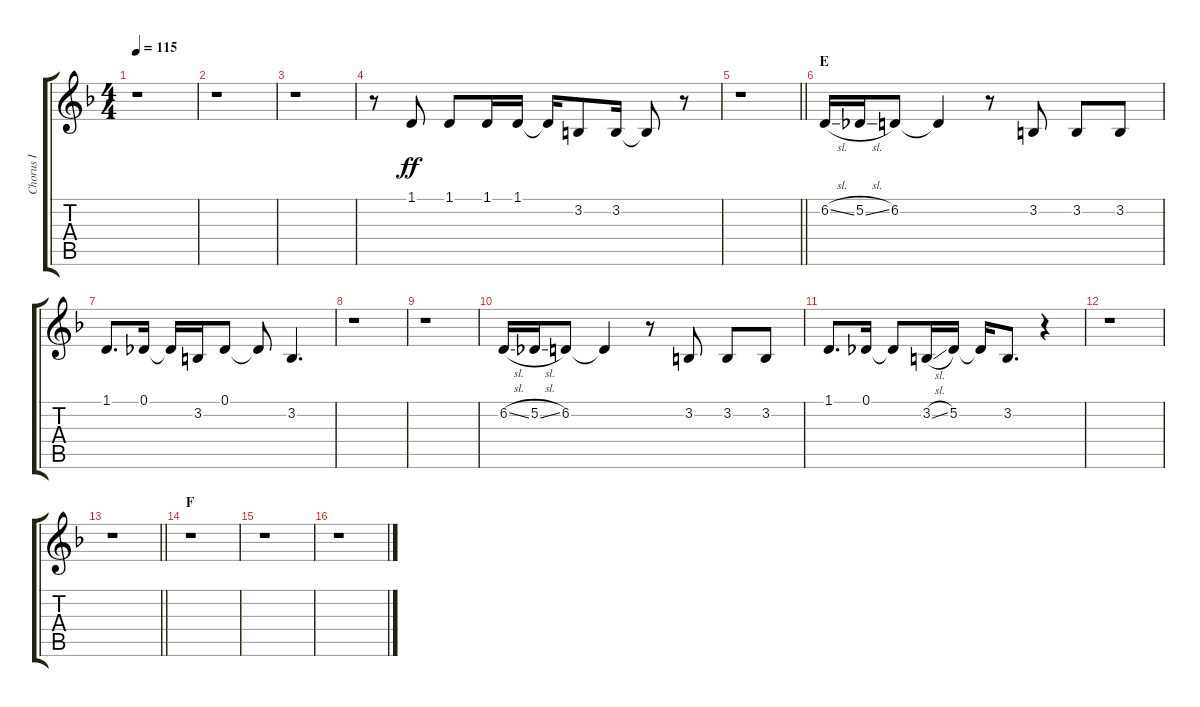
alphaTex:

\track ("Chorus I" "Chorus I") {instrument voiceoohs}
\staff {score tabs}
\tuning (Db4 Ab3 E3 B2 Gb2 B1) {hide}
\ts (4 4)
\tempo 115
\clef g2
\ks f
r.1{dy ff} |
r.1 |
r.1 |
r.8 1.1.8 1.1.8 1.1.16 1.1.16 1.1{t}.16 3.2.8 3.2.16 3.2{t}.8 r.8 |
\barLineRight lightlight
r.1 |
\section ("" "E")
6.2{sl}.16 5.2{sl}.16 6.2.8 6.2{t}.4 r.8 3.2.8 3.2.8 3.2.8 |
1.1.8{d} 0.1.16 0.1{t}.16 3.2.16 0.1.8 0.1{t}.8 3.2.4{d} |
r.1 |
r.1 |
6.2{sl}.16 5.2{sl}.16 6.2.8 6.2{t}.4 r.8 3.2.8 3.2.8 3.2.8 |
1.1.8{d} 0.1.16 0.1{t}.8 3.2{sl}.16 5.2.16 5.2{t}.16 3.2.8{d} r.4 |
r.1 |
\barLineRight lightlight
r.1 |
\section ("" "F")
r.1 |
r.1 |
r.1
